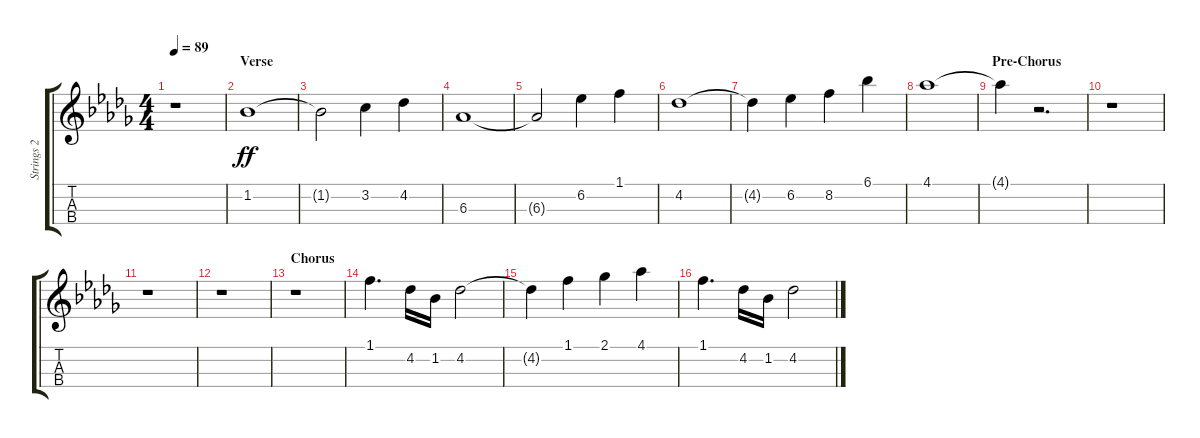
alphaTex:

\track ("Strings 2" "Strings 2") {instrument stringensemble1}
\staff {score tabs}
\tuning (E5 A4 D4 G3) {hide}
\ts (4 4)
\tempo 89
\clef g2
\ks bbminor
r.1{dy ff} |
\section ("" "Verse")
1.2.1 |
1.2{t}.2 3.2.4 4.2.4 |
6.3.1 |
6.3{t}.2 6.2.4 1.1.4 |
4.2.1 |
4.2{t}.4 6.2.4 8.2.4 6.1.4 |
4.1.1 |
\section ("" "Pre-Chorus")
4.1{t}.4 r.2{d} |
r.1 |
r.1 |
r.1 |
\section ("" "Chorus")
r.1 |
1.1.4{d} 4.2.16 1.2.16 4.2.2 |
4.2{t}.4 1.1.4 2.1.4 4.1.4 |
1.1.4{d} 4.2.16 1.2.16 4.2.2
